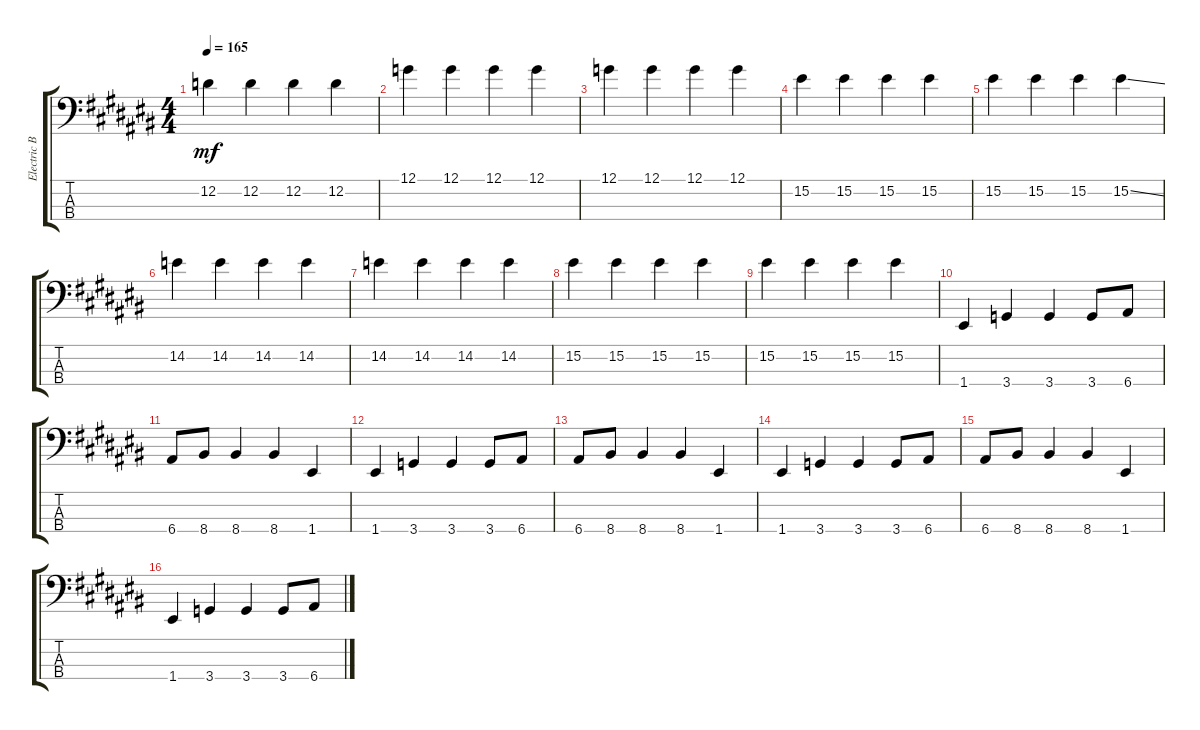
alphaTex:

\track ("Electric Bass" "Electric B") {instrument electricbassfinger}
\staff {score tabs}
\tuning (G2 D2 A1 E1) {hide}
\ts (4 4)
\tempo 165
\clef f4
\ks c#
12.2.4{dy mf} 12.2.4 12.2.4 12.2.4 |
12.1.4 12.1.4 12.1.4 12.1.4 |
12.1.4 12.1.4 12.1.4 12.1.4 |
15.2.4 15.2.4 15.2.4 15.2.4 |
15.2.4 15.2.4 15.2.4 15.2{ss}.4 |
14.2.4 14.2.4 14.2.4 14.2.4 |
14.2.4 14.2.4 14.2.4 14.2.4 |
15.2.4 15.2.4 15.2.4 15.2.4 |
15.2.4 15.2.4 15.2.4 15.2.4 |
1.4.4 3.4.4 3.4.4 3.4.8 6.4.8 |
6.4.8 8.4.8 8.4.4 8.4.4 1.4.4 |
1.4.4 3.4.4 3.4.4 3.4.8 6.4.8 |
6.4.8 8.4.8 8.4.4 8.4.4 1.4.4 |
1.4.4 3.4.4 3.4.4 3.4.8 6.4.8 |
6.4.8 8.4.8 8.4.4 8.4.4 1.4.4 |
1.4.4 3.4.4 3.4.4 3.4.8 6.4.8
